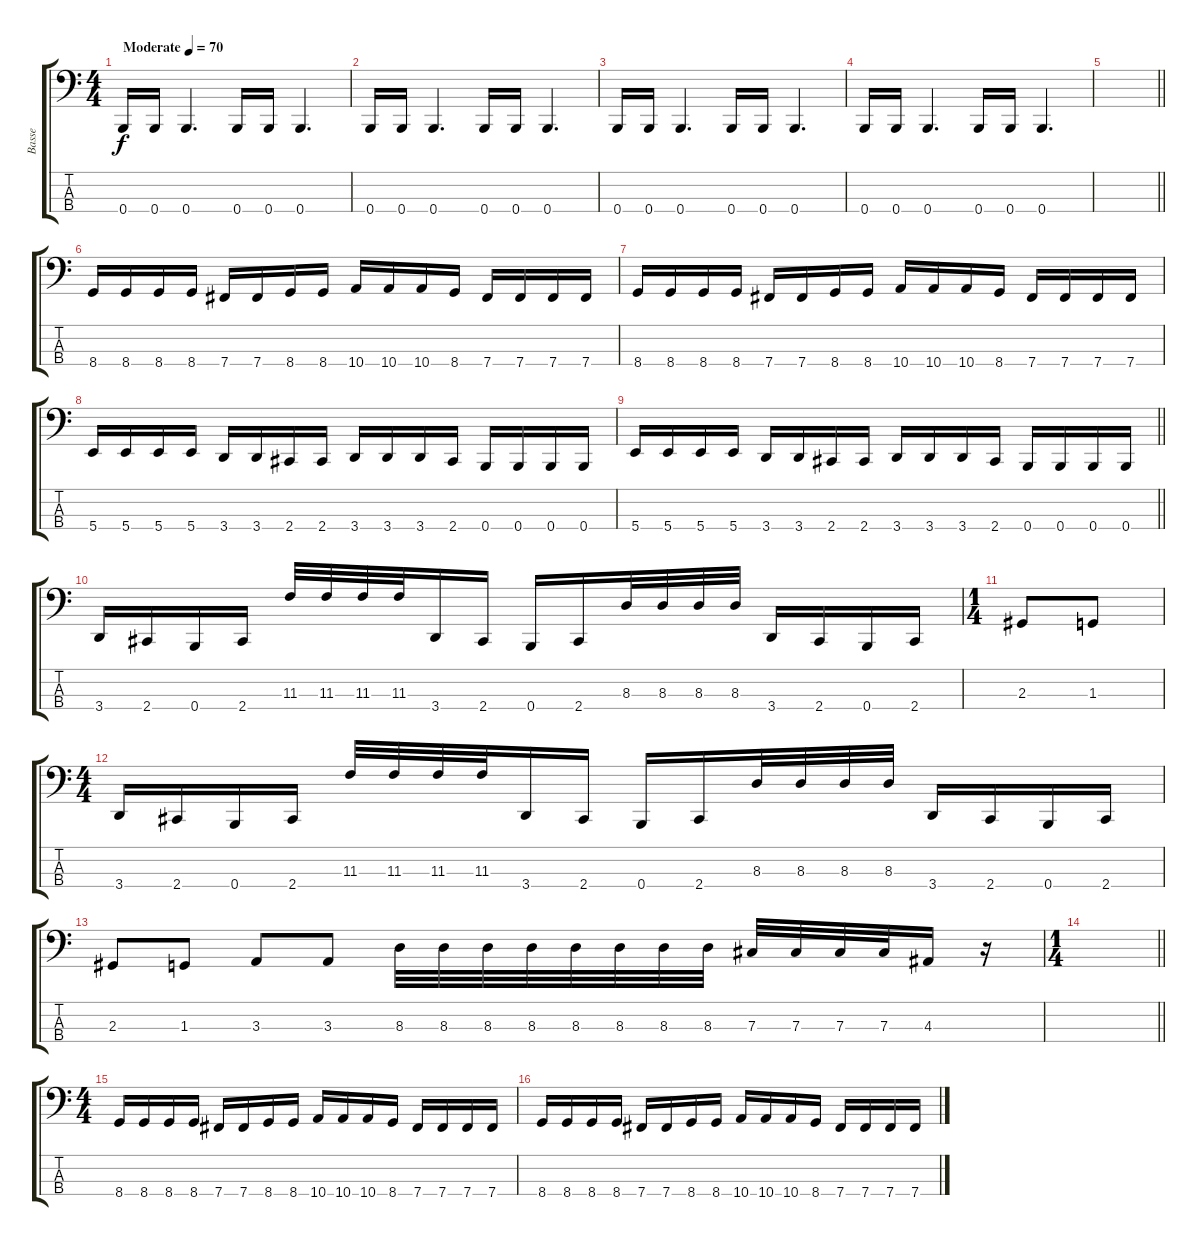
\track ("Basse" "Basse") {instrument electricbassfinger}
\staff {score tabs}
\tuning (E2 B1 Gb1 B0) {hide}
\ts (4 4)
\tempo (70 "Moderate")
\clef f4
\ks c
0.4.16{dy f instrument electricbassfinger} 0.4.16 0.4.4{d} 0.4.16 0.4.16 0.4.4{d} |
0.4.16 0.4.16 0.4.4{d} 0.4.16 0.4.16 0.4.4{d} |
0.4.16 0.4.16 0.4.4{d} 0.4.16 0.4.16 0.4.4{d} |
0.4.16 0.4.16 0.4.4{d} 0.4.16 0.4.16 0.4.4{d} |
\barLineRight lightlight
|
\section ("" "")
8.4.16 8.4.16 8.4.16 8.4.16 7.4.16 7.4.16 8.4.16 8.4.16 10.4.16 10.4.16 10.4.16 8.4.16 7.4.16 7.4.16 7.4.16 7.4.16 |
8.4.16 8.4.16 8.4.16 8.4.16 7.4.16 7.4.16 8.4.16 8.4.16 10.4.16 10.4.16 10.4.16 8.4.16 7.4.16 7.4.16 7.4.16 7.4.16 |
5.4.16 5.4.16 5.4.16 5.4.16 3.4.16 3.4.16 2.4.16 2.4.16 3.4.16 3.4.16 3.4.16 2.4.16 0.4.16 0.4.16 0.4.16 0.4.16 |
\barLineRight lightlight
5.4.16 5.4.16 5.4.16 5.4.16 3.4.16 3.4.16 2.4.16 2.4.16 3.4.16 3.4.16 3.4.16 2.4.16 0.4.16 0.4.16 0.4.16 0.4.16 |
\section ("" "")
3.4.16 2.4.16 0.4.16 2.4.16 11.3.32 11.3.32 11.3.32 11.3.32 3.4.16 2.4.16 0.4.16 2.4.16 8.3.32 8.3.32 8.3.32 8.3.32 3.4.16 2.4.16 0.4.16 2.4.16 |
\ts (1 4)
2.3.8 1.3.8 |
\ts (4 4)
3.4.16 2.4.16 0.4.16 2.4.16 11.3.32 11.3.32 11.3.32 11.3.32 3.4.16 2.4.16 0.4.16 2.4.16 8.3.32 8.3.32 8.3.32 8.3.32 3.4.16 2.4.16 0.4.16 2.4.16 |
2.3.8 1.3.8 3.3.8 3.3.8 8.3.32 8.3.32 8.3.32 8.3.32 8.3.32 8.3.32 8.3.32 8.3.32 7.3.32 7.3.32 7.3.32 7.3.32 4.3.16 r.16 |
\ts (1 4)
\barLineRight lightlight
|
\ts (4 4)
\section ("" "")
8.4.16 8.4.16 8.4.16 8.4.16 7.4.16 7.4.16 8.4.16 8.4.16 10.4.16 10.4.16 10.4.16 8.4.16 7.4.16 7.4.16 7.4.16 7.4.16 |
8.4.16 8.4.16 8.4.16 8.4.16 7.4.16 7.4.16 8.4.16 8.4.16 10.4.16 10.4.16 10.4.16 8.4.16 7.4.16 7.4.16 7.4.16 7.4.16
